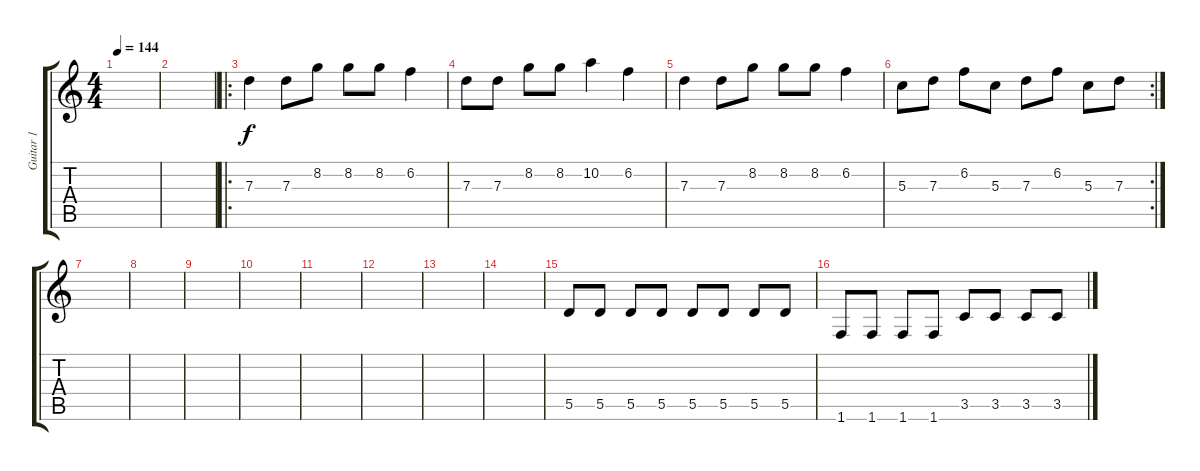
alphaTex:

\track ("Guitar 1" "Guitar 1") {instrument electricguitarclean}
\staff {score tabs}
\tuning (E4 B3 G3 D3 A2 E2) {hide}
\ts (4 4)
\tempo 144
\clef g2
\ks c
|
|
\ro
7.3.4 7.3.8 8.2.8 8.2.8 8.2.8 6.2.4 |
7.3.8 7.3.8 8.2.8 8.2.8 10.2.4 6.2.4 |
7.3.4 7.3.8 8.2.8 8.2.8 8.2.8 6.2.4 |
\rc 2
5.3.8 7.3.8 6.2.8 5.3.8 7.3.8 6.2.8 5.3.8 7.3.8 |
|
|
|
|
|
|
|
|
5.5.8 5.5.8 5.5.8 5.5.8 5.5.8 5.5.8 5.5.8 5.5.8 |
1.6.8 1.6.8 1.6.8 1.6.8 3.5.8 3.5.8 3.5.8 3.5.8
